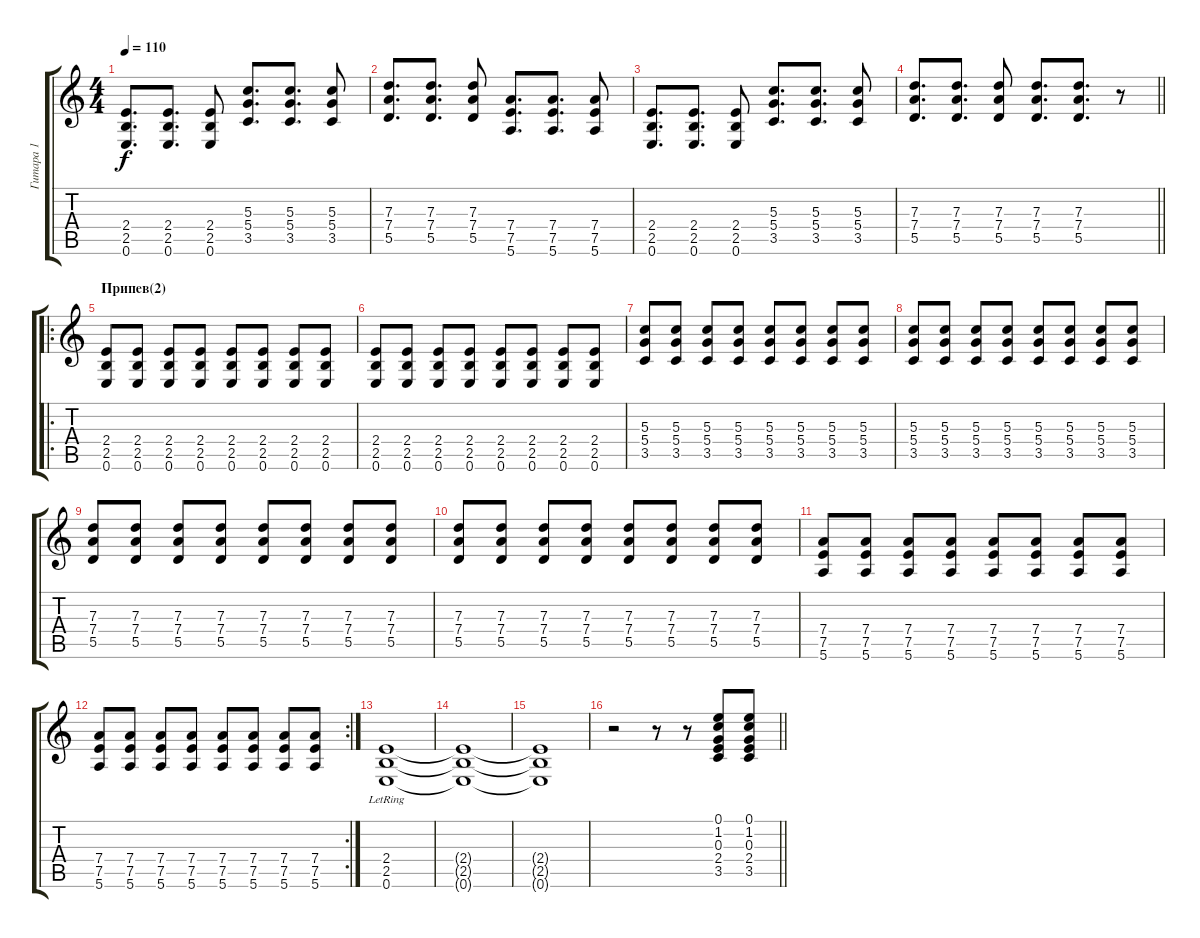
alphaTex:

\track ("Гитара 1" "Гитара 1") {instrument distortionguitar}
\staff {score tabs}
\tuning (E4 B3 G3 D3 A2 E2) {hide}
\ts (4 4)
\tempo 110
\clef g2
\ks c
(2.4 2.5 0.6).8{d dy f} (2.4 2.5 0.6).8{d} (2.4 2.5 0.6).8 (5.3 5.4 3.5).8{d} (5.3 5.4 3.5).8{d} (5.3 5.4 3.5).8 |
(7.3 7.4 5.5).8{d} (7.3 7.4 5.5).8{d} (7.3 7.4 5.5).8 (7.4 7.5 5.6).8{d} (7.4 7.5 5.6).8{d} (7.4 7.5 5.6).8 |
(2.4 2.5 0.6).8{d} (2.4 2.5 0.6).8{d} (2.4 2.5 0.6).8 (5.3 5.4 3.5).8{d} (5.3 5.4 3.5).8{d} (5.3 5.4 3.5).8 |
\barLineRight lightlight
(7.3 7.4 5.5).8{d} (7.3 7.4 5.5).8{d} (7.3 7.4 5.5).8 (7.3 7.4 5.5).8{d} (7.3 7.4 5.5).8{d} r.8 |
\ro
\section ("" "Припев(2)")
(2.4 2.5 0.6).8 (2.4 2.5 0.6).8 (2.4 2.5 0.6).8 (2.4 2.5 0.6).8 (2.4 2.5 0.6).8 (2.4 2.5 0.6).8 (2.4 2.5 0.6).8 (2.4 2.5 0.6).8 |
(2.4 2.5 0.6).8 (2.4 2.5 0.6).8 (2.4 2.5 0.6).8 (2.4 2.5 0.6).8 (2.4 2.5 0.6).8 (2.4 2.5 0.6).8 (2.4 2.5 0.6).8 (2.4 2.5 0.6).8 |
(5.3 5.4 3.5).8 (5.3 5.4 3.5).8 (5.3 5.4 3.5).8 (5.3 5.4 3.5).8 (5.3 5.4 3.5).8 (5.3 5.4 3.5).8 (5.3 5.4 3.5).8 (5.3 5.4 3.5).8 |
(5.3 5.4 3.5).8 (5.3 5.4 3.5).8 (5.3 5.4 3.5).8 (5.3 5.4 3.5).8 (5.3 5.4 3.5).8 (5.3 5.4 3.5).8 (5.3 5.4 3.5).8 (5.3 5.4 3.5).8 |
(7.3 7.4 5.5).8 (7.3 7.4 5.5).8 (7.3 7.4 5.5).8 (7.3 7.4 5.5).8 (7.3 7.4 5.5).8 (7.3 7.4 5.5).8 (7.3 7.4 5.5).8 (7.3 7.4 5.5).8 |
(7.3 7.4 5.5).8 (7.3 7.4 5.5).8 (7.3 7.4 5.5).8 (7.3 7.4 5.5).8 (7.3 7.4 5.5).8 (7.3 7.4 5.5).8 (7.3 7.4 5.5).8 (7.3 7.4 5.5).8 |
(7.4 7.5 5.6).8 (7.4 7.5 5.6).8 (7.4 7.5 5.6).8 (7.4 7.5 5.6).8 (7.4 7.5 5.6).8 (7.4 7.5 5.6).8 (7.4 7.5 5.6).8 (7.4 7.5 5.6).8 |
\rc 2
(7.4 7.5 5.6).8 (7.4 7.5 5.6).8 (7.4 7.5 5.6).8 (7.4 7.5 5.6).8 (7.4 7.5 5.6).8 (7.4 7.5 5.6).8 (7.4 7.5 5.6).8 (7.4 7.5 5.6).8 |
(2.4{lr} 2.5{lr} 0.6{lr}).1 |
(2.4{t} 2.5{t} 0.6{t}).1 |
(2.4{t} 2.5{t} 0.6{t}).1 |
\barLineRight lightlight
r.2 r.8 r.8 (0.1 1.2 0.3 2.4 3.5).8 (0.1 1.2 0.3 2.4 3.5).8
